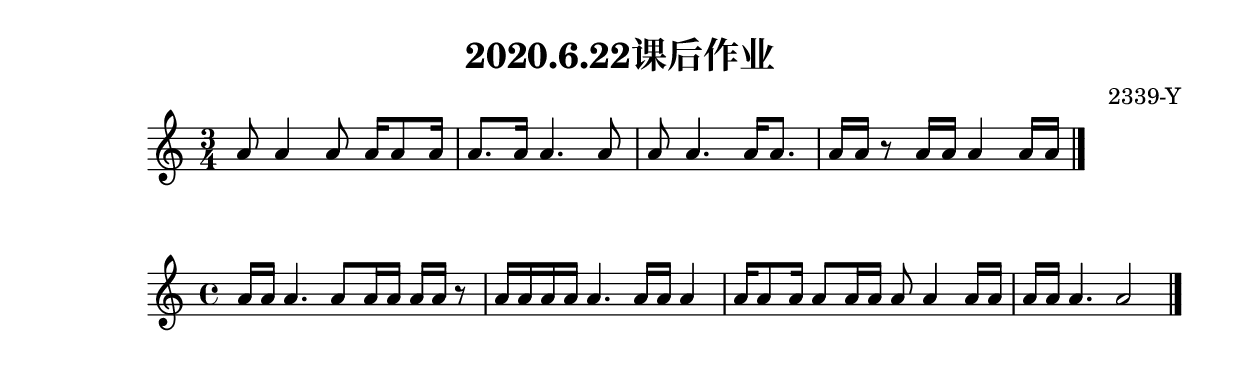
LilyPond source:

\header {
  title = "2020.6.22课后作业"
  composer = "2339-Y"
}

\score {
  \relative a'{
  \numericTimeSignature
\time 3/4
    a8 a4 a8 a16 a8 a16 
    a8. a16 a4. a8 
    a8 a4. a16 a8. 
    a16 a16 r8 a16 a16 a4 a16 a16
    \bar "|." %结束
  }

  \layout {}
  \midi {}
}

\score {
  \relative a'{
  \numericTimeSignature
\defaultTimeSignature
\time 4/4
    a16 a16 a4.a8 a16 a16 a16 a16 r8 |
    a16 a16 a16 a16 a4. a16 a16 a4 |
    a16 a8 a16 a8 a16 a16 a8 a4 a16 a16 |
    a16 a16 a4. a2
    \bar "|." %结束
  }

  \layout {}
  \midi {}
}